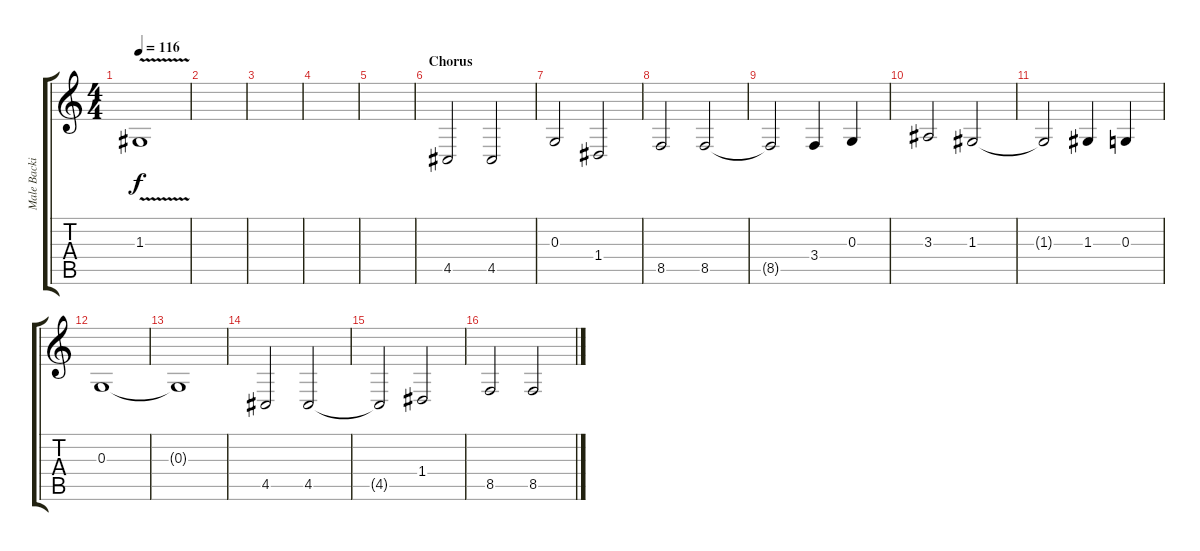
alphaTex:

\track ("Male Backing Vocals" "Male Backi") {instrument ocarina}
\staff {score tabs}
\tuning (E4 B3 G3 D3 A2 E2) {hide}
\ts (4 4)
\tempo 116
\clef g2
\ks c
1.3{v}.1{dy f} |
|
|
|
|
\section ("" "Chorus")
4.5.2 4.5.2 |
0.3.2 1.4.2 |
8.5.2 8.5.2 |
8.5{t}.2 3.4.4 0.3.4 |
3.3.2 1.3.2 |
1.3{t}.2 1.3.4 0.3.4 |
0.3.1 |
0.3{t}.1 |
4.5.2 4.5.2 |
4.5{t}.2 1.4.2 |
8.5.2 8.5.2
